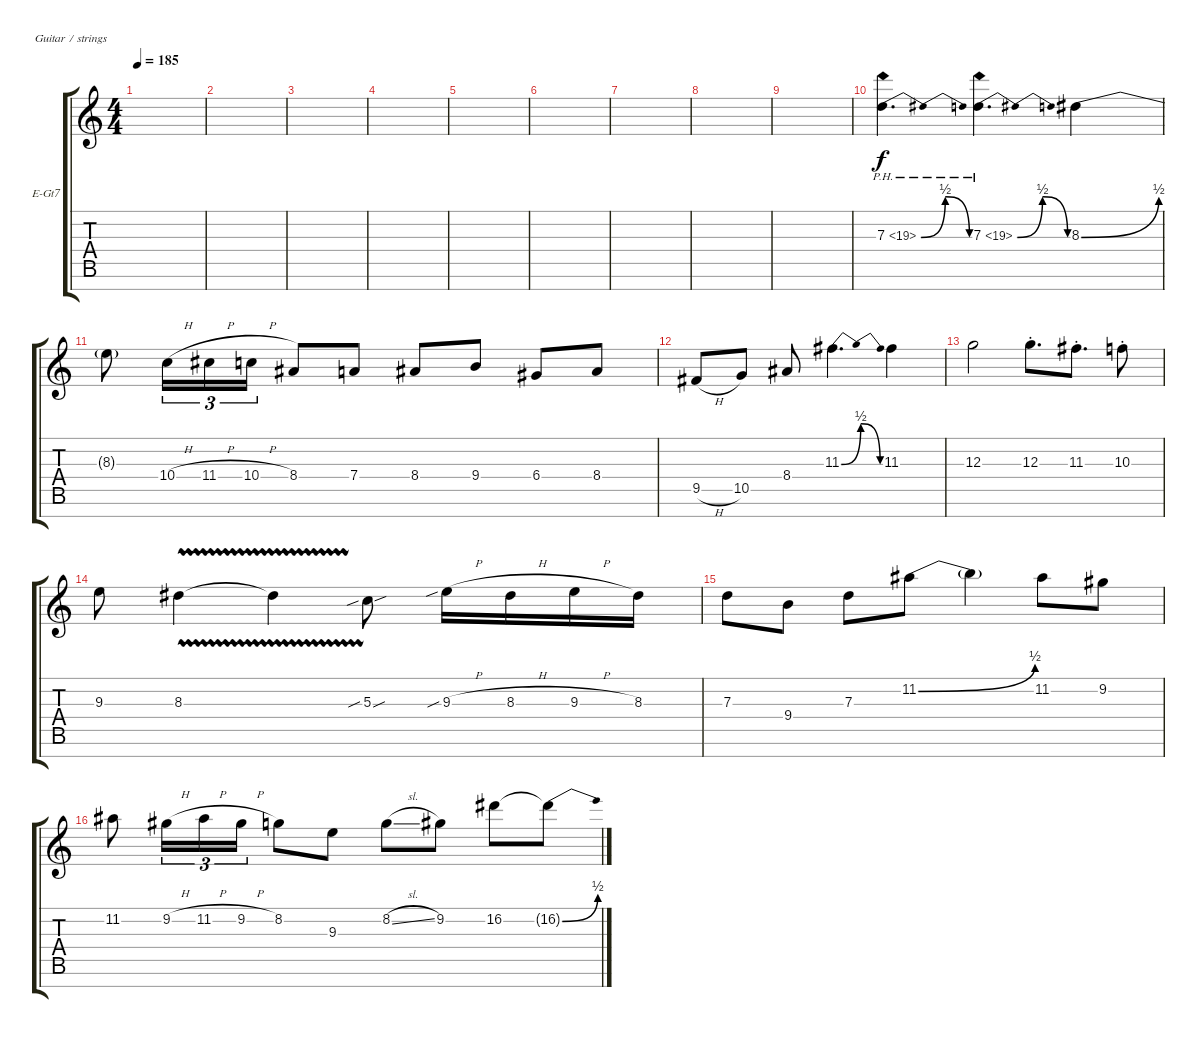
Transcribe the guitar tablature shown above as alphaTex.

\defaultSystemsLayout 4
\bracketExtendMode groupsimilarinstruments
\firstSystemTrackNameOrientation horizontal
\otherSystemsTrackNameOrientation horizontal
\track ("Lead Guitar" "E-Gt7") {instrument overdrivenguitar}
\staff {score tabs}
\tuning (E4 B3 G3 D3 A2 E2 B1)
\ts (4 4)
\tempo 185
\clef g2
\ks c
|
|
|
|
|
|
|
|
|
7.3{be (bendrelease 0 0 10.799999999999999 2 53.4 2 59.4 0) ph 12}.4{d} 7.3{be (bendrelease 0 0 10.799999999999999 2 53.4 2 59.4 0) ph 12}.4{d} 8.3{be (bend 0 0 9.6 2)}.4 |
8.3{t}.8 10.4{h}.16{tu (3 2)} 11.4{h}.16{tu (3 2)} 10.4{h}.16{tu (3 2)} 8.4.8 7.4.8 8.4.8 9.4.8 6.4.8 8.4.8 |
9.5{h}.8 10.5.8 8.4.8 11.3{be (bendrelease 0 0 9.6 2 49.8 2 59.4 0)}.4{d} 11.3.4 |
12.3.2 12.3{st}.8{d} 11.3{st}.8{d} 10.3{st}.8 |
9.3.8 8.3{vw}.4 8.3{vw t}.4 5.3{sib sou}.8 9.3{sib h}.16 8.3{h}.16 9.3{h}.16 8.3.16 |
7.3.8 9.4.8 7.3.8 11.2{be (bend 0 0 28.2 2)}.8 11.2{t}.4 11.2.8 9.2.8 |
11.2.8 9.2{h}.16{tu (3 2)} 11.2{h}.16{tu (3 2)} 9.2{h}.16{tu (3 2)} 8.2.8 9.3.8 8.2{sl}.8 9.2.8 16.2.8 16.2{be (bend 0 0 15 2) t}.8
